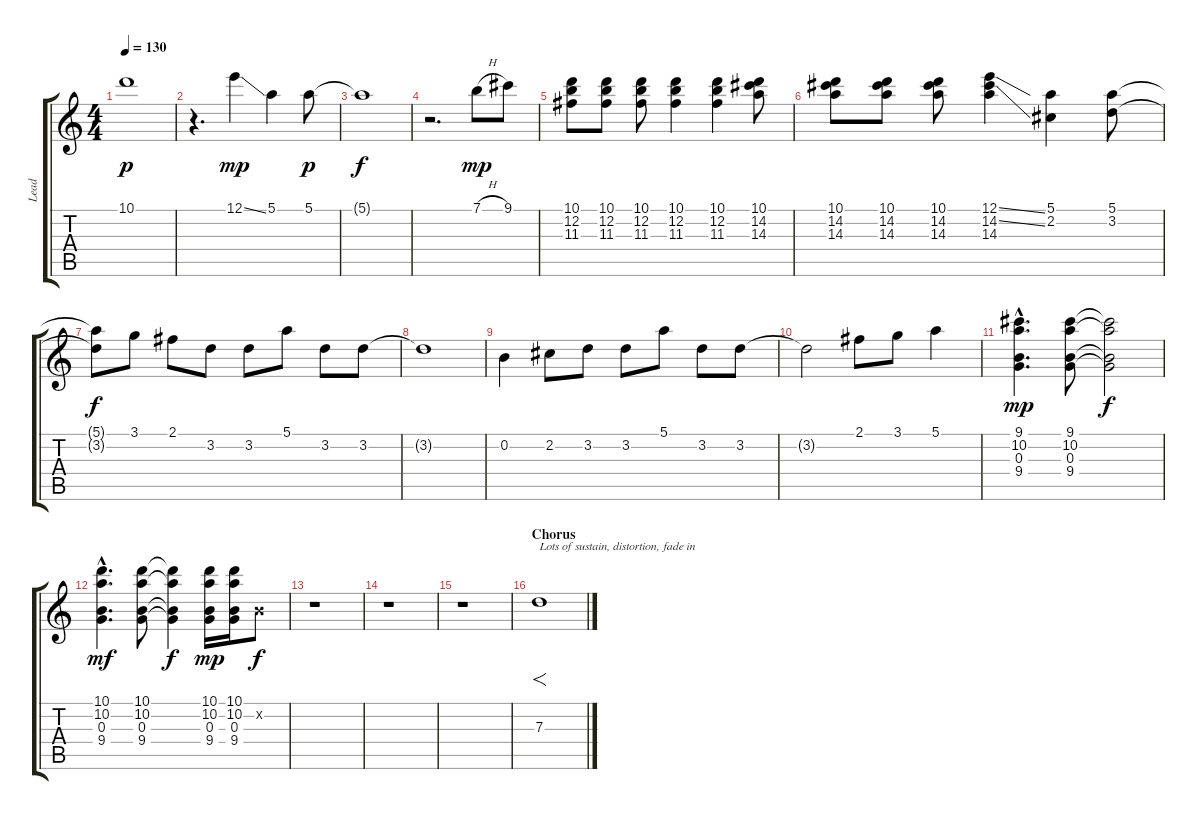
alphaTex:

\track ("Lead" "Lead") {instrument electricguitarjazz}
\staff {score tabs}
\tuning (E4 B3 G3 D3 A2 E2) {hide}
\ts (4 4)
\tempo 130
\clef g2
\ks c
10.1.1{dy p} |
r.4{d} 12.1{ss}.4{dy mp} 5.1.4 5.1.8{dy p} |
5.1{t}.1{dy f} |
r.2{d} 7.1{h}.8{dy mp} 9.1.8 |
(10.1 12.2 11.3).8 (10.1 12.2 11.3).8 (10.1 12.2 11.3).8 (10.1 12.2 11.3).4 (10.1 12.2 11.3).4 (10.1 14.2 14.3).8 |
(10.1 14.2 14.3).8 (10.1 14.2 14.3).8 (10.1 14.2 14.3).8 (12.1{ss} 14.2{ss} 14.3).4 (5.1 2.2).4 (5.1 3.2).8 |
(5.1{t} 3.2{t}).8{dy f} 3.1.8 2.1.8 3.2.8 3.2.8 5.1.8 3.2.8 3.2.8 |
3.2{t}.1 |
0.2.4 2.2.8 3.2.8 3.2.8 5.1.8 3.2.8 3.2.8 |
3.2{t}.2 2.1.8 3.1.8 5.1.4 |
(9.1{hac} 10.2{hac} 0.3{hac} 9.4{hac}).4{d dy mp} (9.1 10.2 0.3 9.4).8 (9.1{t} 10.2{t} 0.3{t} 9.4{t}).2{dy f} |
(10.1{hac} 10.2{hac} 0.3{hac} 9.4{hac}).4{d dy mf} (10.1 10.2 0.3 9.4).8 (10.1{t} 10.2{t} 0.3{t} 9.4{t}).4{dy f} (10.1 10.2 0.3 9.4).16{dy mp} (10.1 10.2 0.3 9.4).16 0.2{x}.8{dy f} |
r.1 |
r.1 |
r.1 |
\section ("" "Chorus")
7.3.1{f txt "Lots of sustain, distortion, fade in" balance 16 instrument overdrivenguitar}
